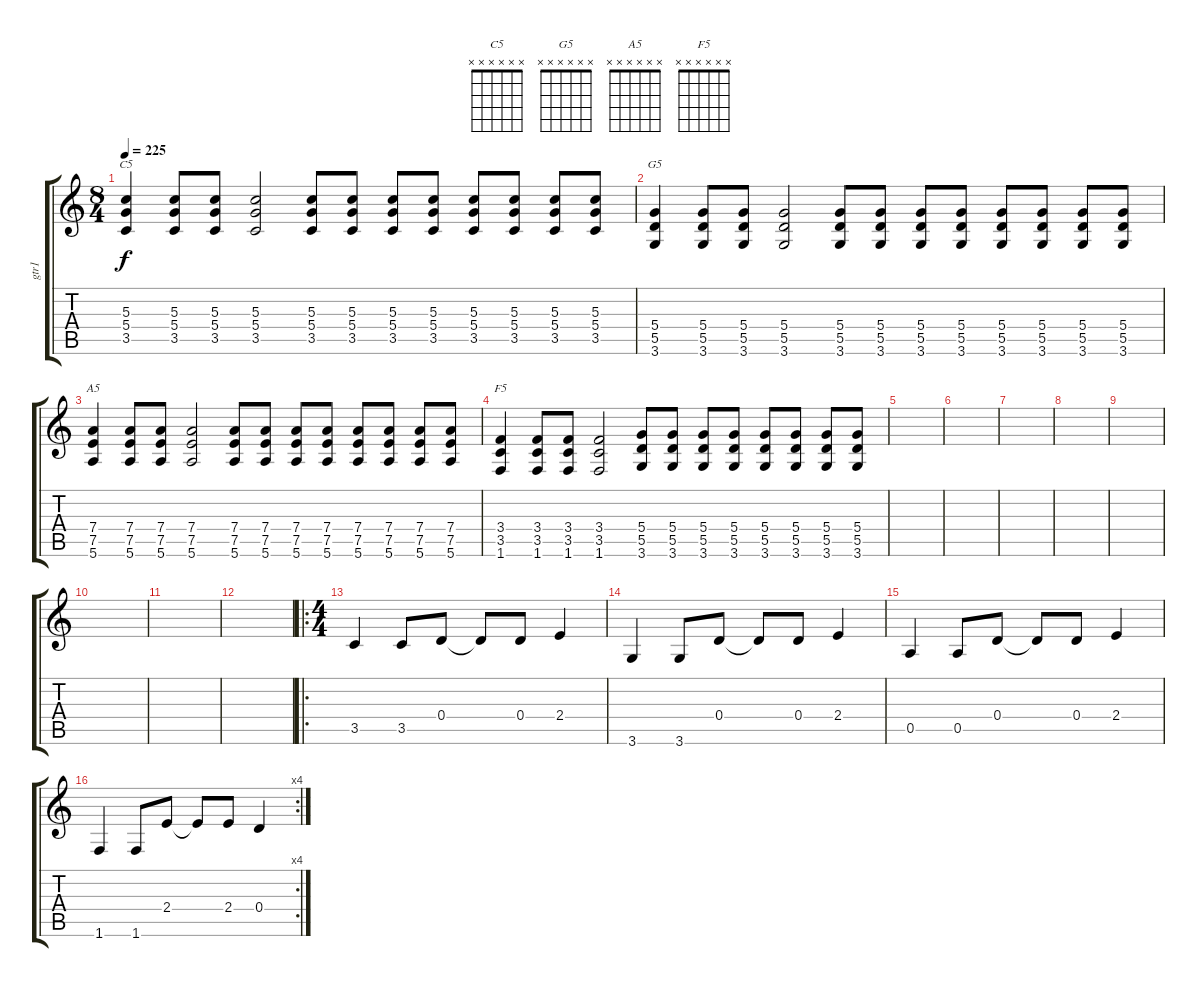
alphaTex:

\track ("gtr1" "gtr1") {instrument distortionguitar}
\staff {score tabs}
\tuning (E4 B3 G3 D3 A2 E2) {hide}
\chord ("C5" x x x x x x) {firstfret 0}
\chord ("G5" x x x x x x) {firstfret 0}
\chord ("A5" x x x x x x) {firstfret 0}
\chord ("F5" x x x x x x) {firstfret 0}
\ts (8 4)
\tempo 225
\clef g2
\ks c
(5.3 5.4 3.5).4{ch "C5" dy f} (5.3 5.4 3.5).8 (5.3 5.4 3.5).8 (5.3 5.4 3.5).2 (5.3 5.4 3.5).8 (5.3 5.4 3.5).8 (5.3 5.4 3.5).8 (5.3 5.4 3.5).8 (5.3 5.4 3.5).8 (5.3 5.4 3.5).8 (5.3 5.4 3.5).8 (5.3 5.4 3.5).8 |
(5.4 5.5 3.6).4{ch "G5"} (5.4 5.5 3.6).8 (5.4 5.5 3.6).8 (5.4 5.5 3.6).2 (5.4 5.5 3.6).8 (5.4 5.5 3.6).8 (5.4 5.5 3.6).8 (5.4 5.5 3.6).8 (5.4 5.5 3.6).8 (5.4 5.5 3.6).8 (5.4 5.5 3.6).8 (5.4 5.5 3.6).8 |
(7.4 7.5 5.6).4{ch "A5"} (7.4 7.5 5.6).8 (7.4 7.5 5.6).8 (7.4 7.5 5.6).2 (7.4 7.5 5.6).8 (7.4 7.5 5.6).8 (7.4 7.5 5.6).8 (7.4 7.5 5.6).8 (7.4 7.5 5.6).8 (7.4 7.5 5.6).8 (7.4 7.5 5.6).8 (7.4 7.5 5.6).8 |
(3.4 3.5 1.6).4{ch "F5"} (3.4 3.5 1.6).8 (3.4 3.5 1.6).8 (3.4 3.5 1.6).2 (5.4 5.5 3.6).8 (5.4 5.5 3.6).8 (5.4 5.5 3.6).8 (5.4 5.5 3.6).8 (5.4 5.5 3.6).8 (5.4 5.5 3.6).8 (5.4 5.5 3.6).8 (5.4 5.5 3.6).8 |
|
|
|
|
|
|
|
|
\ro
\ts (4 4)
3.5.4 3.5.8 0.4.8 0.4{t}.8 0.4.8 2.4.4 |
3.6.4 3.6.8 0.4.8 0.4{t}.8 0.4.8 2.4.4 |
0.5.4 0.5.8 0.4.8 0.4{t}.8 0.4.8 2.4.4 |
\rc 4
1.6.4 1.6.8 2.4.8 2.4{t}.8 2.4.8 0.4.4
